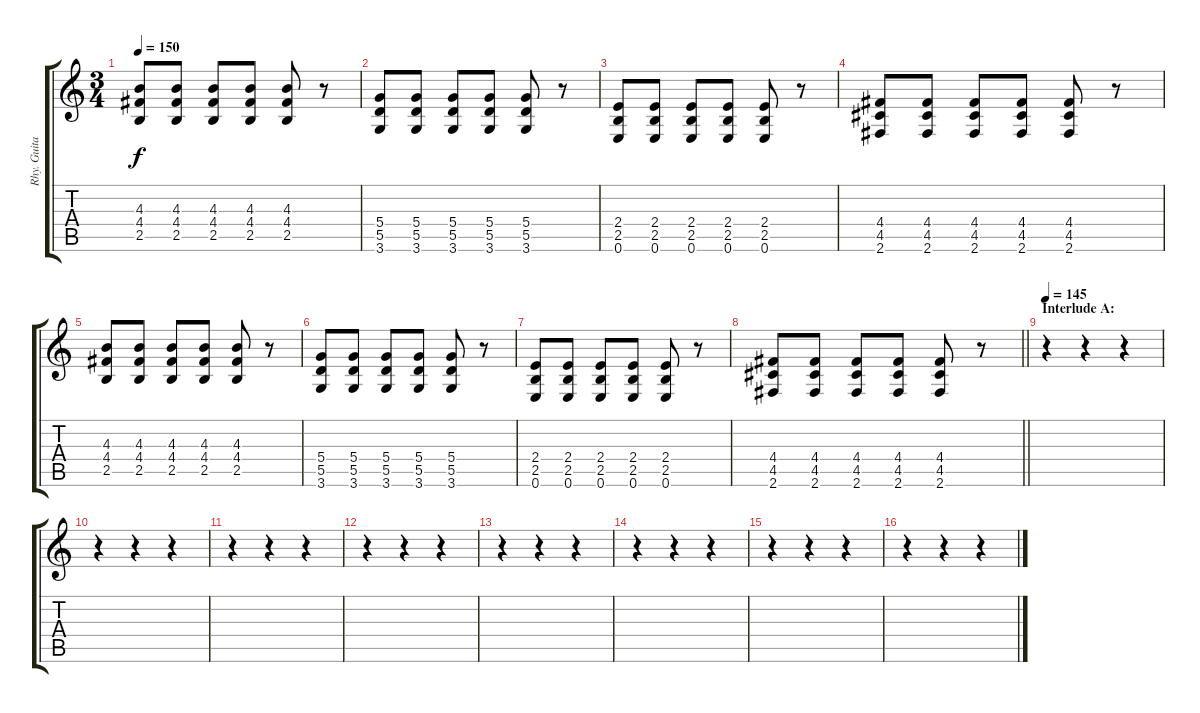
\track ("Rhy. Guitar 1" "Rhy. Guita") {instrument overdrivenguitar}
\staff {score tabs}
\tuning (E4 B3 G3 D3 A2 E2) {hide}
\ts (3 4)
\tempo 150
\clef g2
\ks c
(4.3 4.4 2.5).8{dy f} (4.3 4.4 2.5).8 (4.3 4.4 2.5).8 (4.3 4.4 2.5).8 (4.3 4.4 2.5).8 r.8 |
(5.4 5.5 3.6).8 (5.4 5.5 3.6).8 (5.4 5.5 3.6).8 (5.4 5.5 3.6).8 (5.4 5.5 3.6).8 r.8 |
(2.4 2.5 0.6).8 (2.4 2.5 0.6).8 (2.4 2.5 0.6).8 (2.4 2.5 0.6).8 (2.4 2.5 0.6).8 r.8 |
(4.4 4.5 2.6).8 (4.4 4.5 2.6).8 (4.4 4.5 2.6).8 (4.4 4.5 2.6).8 (4.4 4.5 2.6).8 r.8 |
(4.3 4.4 2.5).8 (4.3 4.4 2.5).8 (4.3 4.4 2.5).8 (4.3 4.4 2.5).8 (4.3 4.4 2.5).8 r.8 |
(5.4 5.5 3.6).8 (5.4 5.5 3.6).8 (5.4 5.5 3.6).8 (5.4 5.5 3.6).8 (5.4 5.5 3.6).8 r.8 |
(2.4 2.5 0.6).8 (2.4 2.5 0.6).8 (2.4 2.5 0.6).8 (2.4 2.5 0.6).8 (2.4 2.5 0.6).8 r.8 |
\barLineRight lightlight
(4.4 4.5 2.6).8 (4.4 4.5 2.6).8 (4.4 4.5 2.6).8 (4.4 4.5 2.6).8 (4.4 4.5 2.6).8 r.8 |
\section ("" "Interlude A:")
\tempo 145
r.4 r.4 r.4 |
r.4 r.4 r.4 |
r.4 r.4 r.4 |
r.4 r.4 r.4 |
r.4 r.4 r.4 |
r.4 r.4 r.4 |
r.4 r.4 r.4 |
r.4 r.4 r.4
